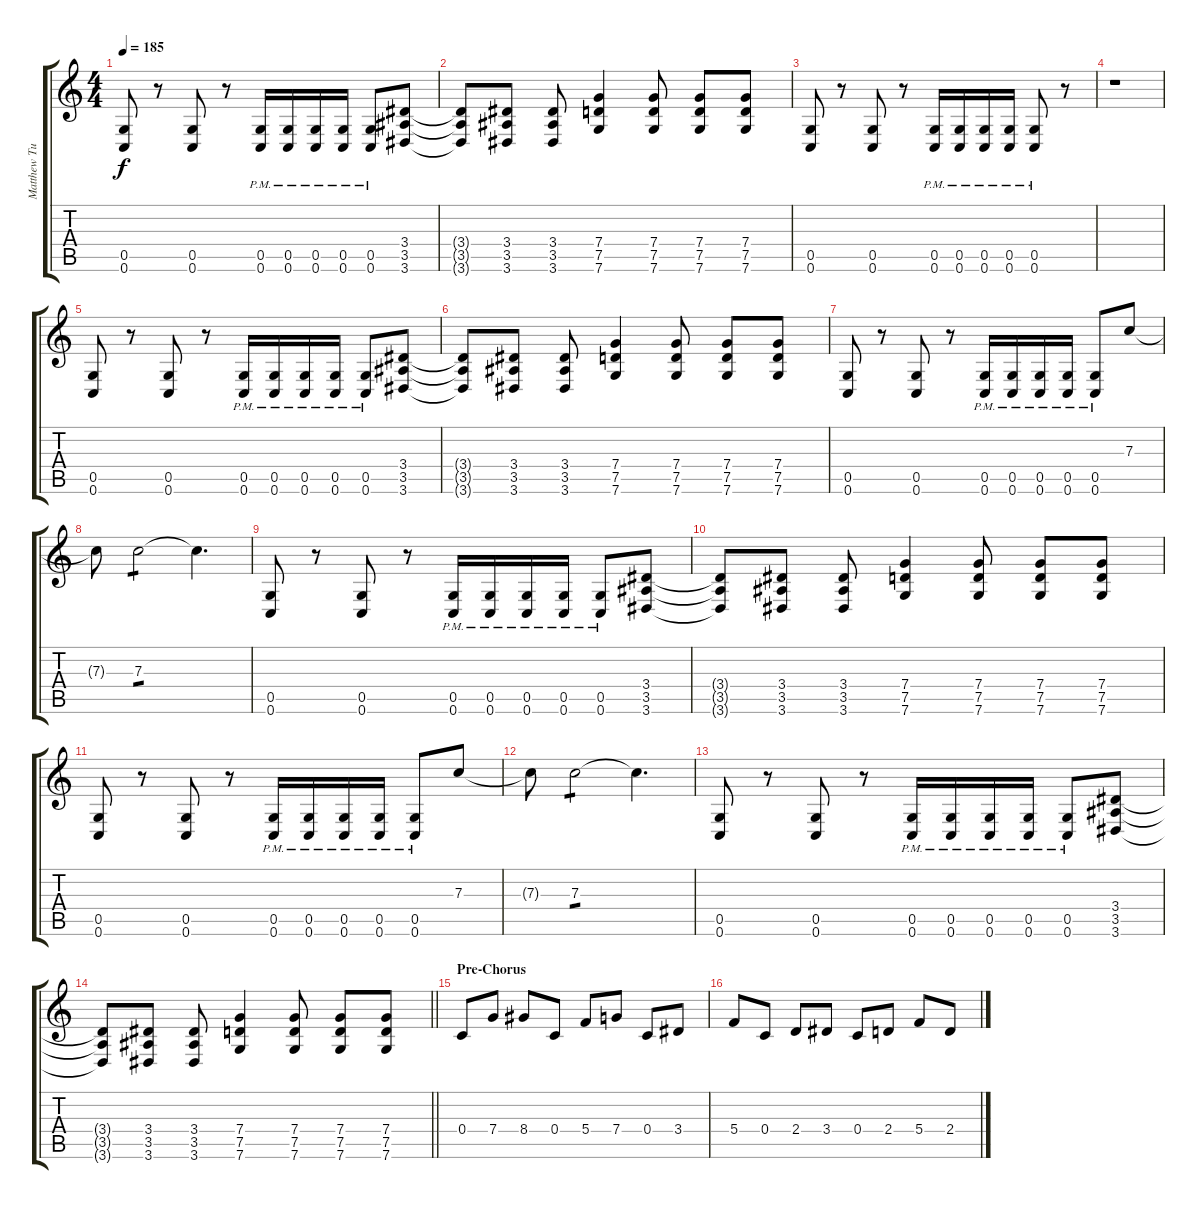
\track ("Matthew Tuck (Matt)" "Matthew Tu") {instrument distortionguitar}
\staff {score tabs}
\tuning (D4 A3 F3 C3 G2 C2) {hide}
\ts (4 4)
\tempo 185
\clef g2
\ks c
(0.5 0.6).8{dy f} r.8 (0.5 0.6).8 r.8 (0.5{pm} 0.6{pm}).16 (0.5{pm} 0.6{pm}).16 (0.5{pm} 0.6{pm}).16 (0.5{pm} 0.6{pm}).16 (0.5{pm} 0.6{pm}).8 (3.4 3.5 3.6).8 |
(3.4{t} 3.5{t} 3.6{t}).8 (3.4 3.5 3.6).8 (3.4 3.5 3.6).8 (7.4 7.5 7.6).4 (7.4 7.5 7.6).8 (7.4 7.5 7.6).8 (7.4 7.5 7.6).8 |
(0.5 0.6).8 r.8 (0.5 0.6).8 r.8 (0.5{pm} 0.6{pm}).16 (0.5{pm} 0.6{pm}).16 (0.5{pm} 0.6{pm}).16 (0.5{pm} 0.6{pm}).16 (0.5{pm} 0.6{pm}).8 r.8 |
r.1 |
(0.5 0.6).8 r.8 (0.5 0.6).8 r.8 (0.5{pm} 0.6{pm}).16 (0.5{pm} 0.6{pm}).16 (0.5{pm} 0.6{pm}).16 (0.5{pm} 0.6{pm}).16 (0.5{pm} 0.6{pm}).8 (3.4 3.5 3.6).8 |
(3.4{t} 3.5{t} 3.6{t}).8 (3.4 3.5 3.6).8 (3.4 3.5 3.6).8 (7.4 7.5 7.6).4 (7.4 7.5 7.6).8 (7.4 7.5 7.6).8 (7.4 7.5 7.6).8 |
(0.5 0.6).8 r.8 (0.5 0.6).8 r.8 (0.5{pm} 0.6{pm}).16 (0.5{pm} 0.6{pm}).16 (0.5{pm} 0.6{pm}).16 (0.5{pm} 0.6{pm}).16 (0.5{pm} 0.6{pm}).8 7.3.8 |
7.3{t}.8 7.3.2{tp 1} 7.3{t}.4{d} |
(0.5 0.6).8 r.8 (0.5 0.6).8 r.8 (0.5{pm} 0.6{pm}).16 (0.5{pm} 0.6{pm}).16 (0.5{pm} 0.6{pm}).16 (0.5{pm} 0.6{pm}).16 (0.5{pm} 0.6{pm}).8 (3.4 3.5 3.6).8 |
(3.4{t} 3.5{t} 3.6{t}).8 (3.4 3.5 3.6).8 (3.4 3.5 3.6).8 (7.4 7.5 7.6).4 (7.4 7.5 7.6).8 (7.4 7.5 7.6).8 (7.4 7.5 7.6).8 |
(0.5 0.6).8 r.8 (0.5 0.6).8 r.8 (0.5{pm} 0.6{pm}).16 (0.5{pm} 0.6{pm}).16 (0.5{pm} 0.6{pm}).16 (0.5{pm} 0.6{pm}).16 (0.5{pm} 0.6{pm}).8 7.3.8 |
7.3{t}.8 7.3.2{tp 1} 7.3{t}.4{d} |
(0.5 0.6).8 r.8 (0.5 0.6).8 r.8 (0.5{pm} 0.6{pm}).16 (0.5{pm} 0.6{pm}).16 (0.5{pm} 0.6{pm}).16 (0.5{pm} 0.6{pm}).16 (0.5{pm} 0.6{pm}).8 (3.4 3.5 3.6).8 |
\barLineRight lightlight
(3.4{t} 3.5{t} 3.6{t}).8 (3.4 3.5 3.6).8 (3.4 3.5 3.6).8 (7.4 7.5 7.6).4 (7.4 7.5 7.6).8 (7.4 7.5 7.6).8 (7.4 7.5 7.6).8 |
\section ("" "Pre-Chorus")
0.4.8 7.4.8 8.4.8 0.4.8 5.4.8 7.4.8 0.4.8 3.4.8 |
5.4.8 0.4.8 2.4.8 3.4.8 0.4.8 2.4.8 5.4.8 2.4.8
